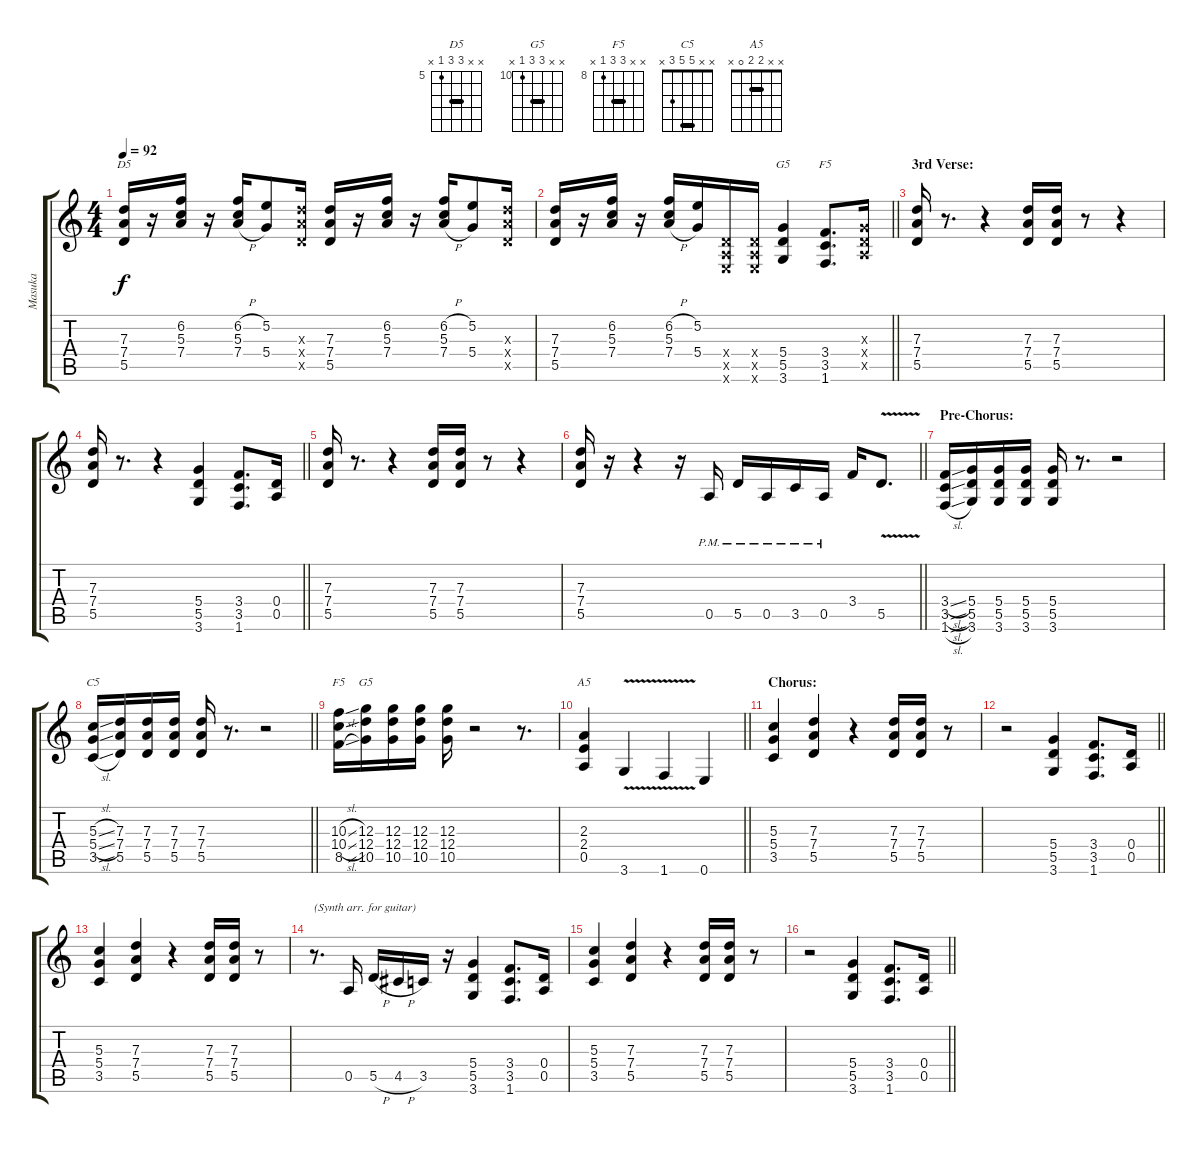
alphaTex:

\track ("Masuka" "Masuka") {instrument acousticguitarsteel}
\staff {score tabs}
\tuning (E4 B3 G3 D3 A2 E2) {hide}
\chord ("D5" x x 7 7 5 x) {firstfret 5 barre 7}
\chord ("G5" x x x 5 5 3) {barre 5}
\chord ("F5" x x x 3 3 1) {barre 3}
\chord ("C5" x x 5 5 3 x) {barre 5}
\chord ("F5" x x 10 10 8 x) {firstfret 8 barre 10}
\chord ("G5" x x 12 12 10 x) {firstfret 10 barre 12}
\chord ("A5" x x 2 2 0 x) {barre 2}
\ts (4 4)
\tempo 92
\clef g2
\ks c
(7.3 7.4 5.5).16{ch "D5" dy f} r.16 (6.2 5.3 7.4).16 r.16 (6.2{h} 5.3 7.4{h}).16 (5.2 5.4).8 (7.3{x} 7.4{x} 5.5{x}).16 (7.3 7.4 5.5).16 r.16 (6.2 5.3 7.4).16 r.16 (6.2{h} 5.3 7.4{h}).16 (5.2 5.4).8 (7.3{x} 7.4{x} 5.5{x}).16 |
\barLineRight lightlight
(7.3 7.4 5.5).16 r.16 (6.2 5.3 7.4).16 r.16 (6.2{h} 5.3 7.4{h}).16 (5.2 5.4).16 (0.4{x} 0.5{x} 0.6{x}).16 (0.4{x} 0.5{x} 0.6{x}).16 (5.4 5.5 3.6).4{ch "G5"} (3.4 3.5 1.6).8{d ch "F5"} (0.3{x} 0.4{x} 0.5{x}).16 |
\section ("" "3rd Verse:")
(7.3 7.4 5.5).16 r.8{d} r.4 (7.3 7.4 5.5).16 (7.3 7.4 5.5).16 r.8 r.4 |
\barLineRight lightlight
(7.3 7.4 5.5).16 r.8{d} r.4 (5.4 5.5 3.6).4 (3.4 3.5 1.6).8{d} (0.4 0.5).16 |
(7.3 7.4 5.5).16 r.8{d} r.4 (7.3 7.4 5.5).16 (7.3 7.4 5.5).16 r.8 r.4 |
\barLineRight lightlight
(7.3 7.4 5.5).16 r.16 r.4 r.16 0.5{pm}.16 5.5{pm}.16 0.5{pm}.16 3.5{pm}.16 0.5{pm}.16 3.4.16 5.5{v}.8{d} |
\section ("" "Pre-Chorus:")
(3.4{sl} 3.5{sl} 1.6{sl}).16 (5.4 5.5 3.6).16 (5.4 5.5 3.6).16 (5.4 5.5 3.6).16 (5.4 5.5 3.6).16 r.8{d} r.2 |
\barLineRight lightlight
(5.3{sl} 5.4{sl} 3.5{sl}).16{ch "C5"} (7.3 7.4 5.5).16 (7.3 7.4 5.5).16 (7.3 7.4 5.5).16 (7.3 7.4 5.5).16 r.8{d} r.2 |
(10.3{sl} 10.4{sl} 8.5{sl}).16{ch "F5"} (12.3 12.4 10.5).16{ch "G5"} (12.3 12.4 10.5).16 (12.3 12.4 10.5).16 (12.3 12.4 10.5).16 r.2 r.8{d} |
\barLineRight lightlight
(2.3 2.4 0.5).4{ch "A5"} 3.6{v}.4 1.6{v}.4 0.6.4 |
\section ("" "Chorus:")
(5.3 5.4 3.5).4 (7.3 7.4 5.5).4 r.4 (7.3 7.4 5.5).16 (7.3 7.4 5.5).16 r.8 |
\barLineRight lightlight
r.2 (5.4 5.5 3.6).4 (3.4 3.5 1.6).8{d} (0.4 0.5).16 |
(5.3 5.4 3.5).4 (7.3 7.4 5.5).4 r.4 (7.3 7.4 5.5).16 (7.3 7.4 5.5).16 r.8 |
r.8{d txt "(Synth arr. for guitar)"} 0.5.16 5.5{h}.16 4.5{h}.16 3.5.16 r.16 (5.4 5.5 3.6).4 (3.4 3.5 1.6).8{d} (0.4 0.5).16 |
(5.3 5.4 3.5).4 (7.3 7.4 5.5).4 r.4 (7.3 7.4 5.5).16 (7.3 7.4 5.5).16 r.8 |
\barLineRight lightlight
r.2 (5.4 5.5 3.6).4 (3.4 3.5 1.6).8{d} (0.4 0.5).16
